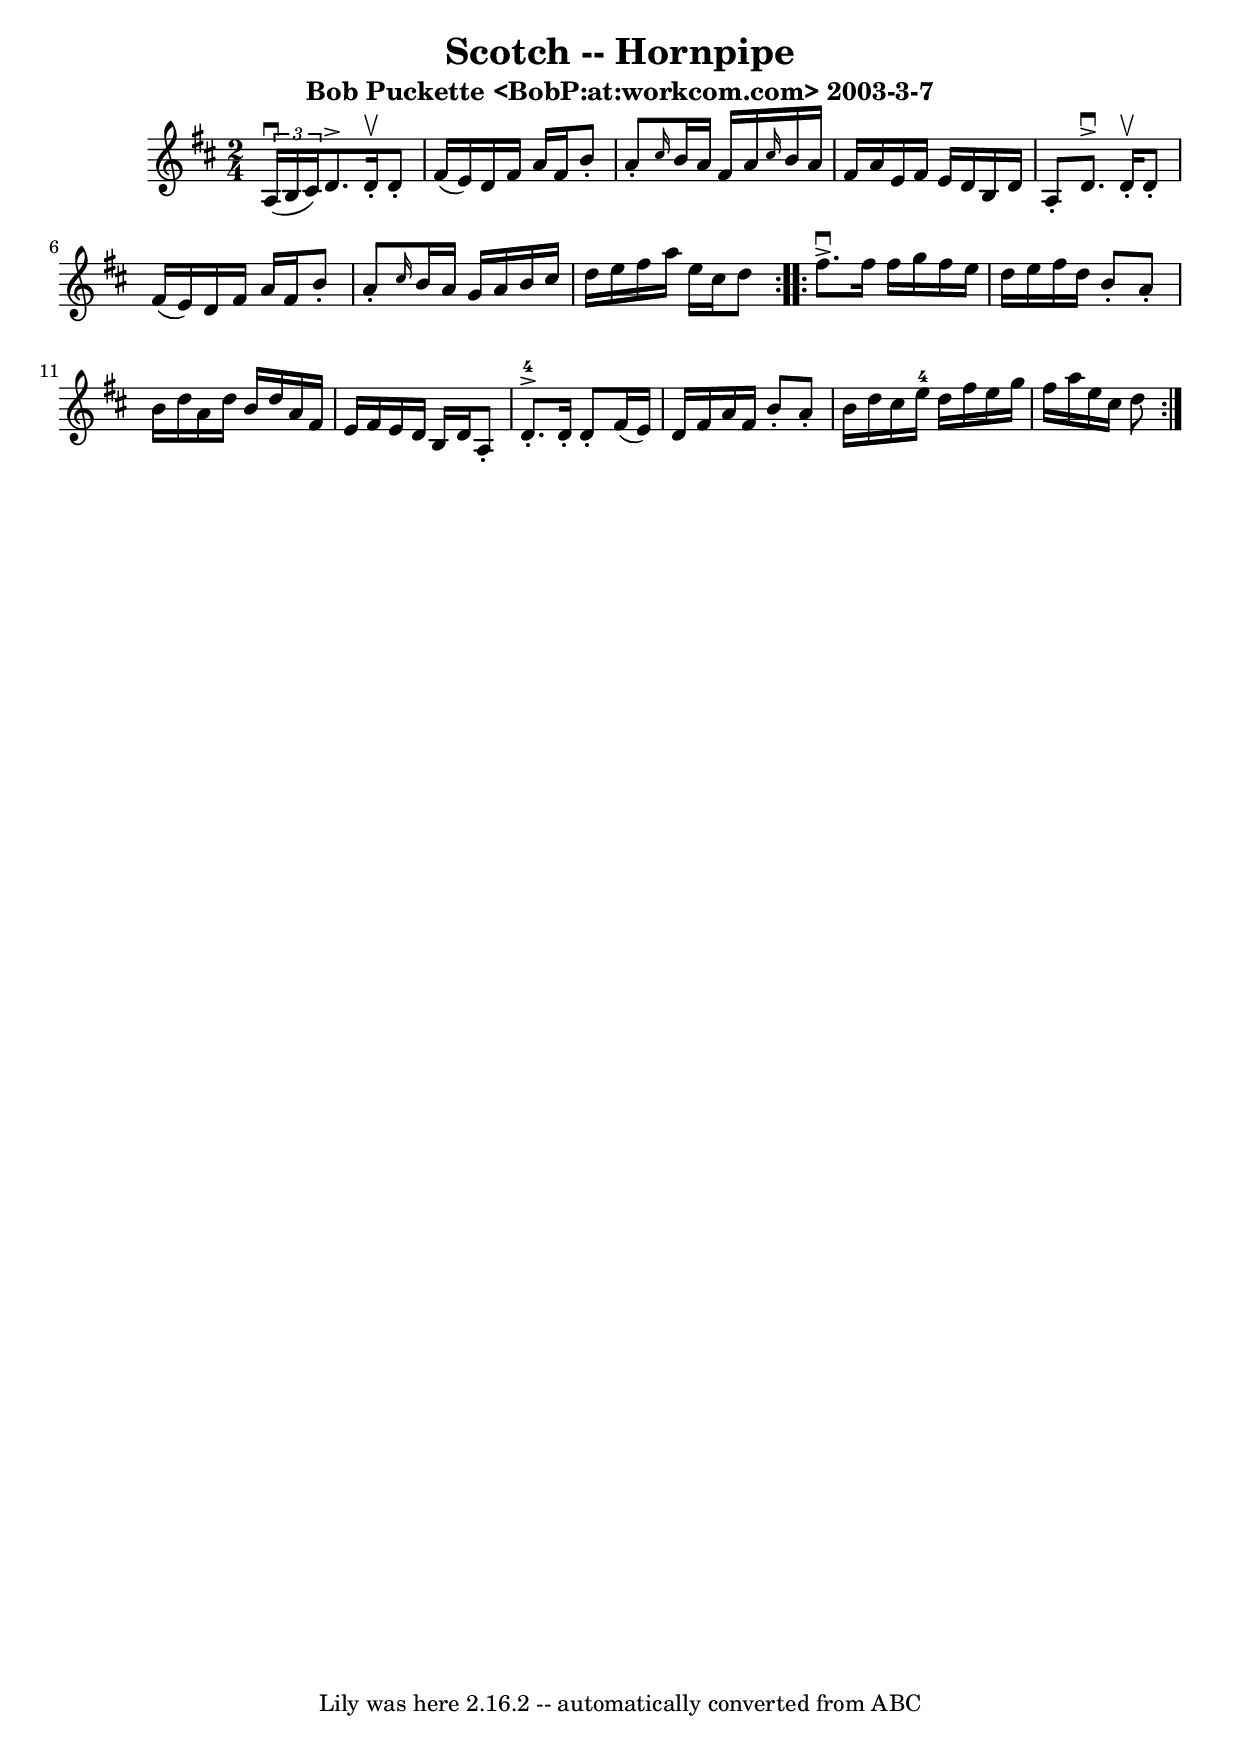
\version "2.16.2"
\include "Mammoth.ily"
\header {
  %% book = "Cole's 1000 Fiddle Tunes"
  crossRefNumber = "1"
  footnotes = ""
  subtitle = "Bob Puckette <BobP:at:workcom.com> 2003-3-7"
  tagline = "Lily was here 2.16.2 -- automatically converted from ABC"
  title = "Scotch -- Hornpipe"

}
voicedefault =  {



  \repeat volta 2 {

    \time 2/4 
    \key d \major
    \times 2/3 { a16 (^\downbow b16 cis'16) 
	       } 
    |
    d'8.^\accent d'16 -.^\upbow d'8 -. fis'16 (e'16) 
    |
    d'16 fis'16 a'16 fis'16 b'8 -. a'8 -. |
    
    \grace { cis''16  
	   } b'16 a'16 fis'16 a'16  \grace { cis''16  
					   } 
    b'16 a'16 fis'16 a'16  |
    e'16 fis'16 e'16 d'16    
    b16 d'16 a8 -. |
    d'8.^\downbow^\accent d'16 -.^\upbow d'8 -. fis'16 (e'16) |
    d'16 fis'16 a'16 fis'16 b'8 -.  
    a'8 -. |
    \grace { cis''16  
	   } b'16 a'16 g'16 a'16 b'16  
    cis''16 d''16 e''16  |
    fis''16 a''16 e''16 cis''16    
    d''8  
  }     
  \repeat volta 2 {
    fis''8.^\downbow^\accent fis''16 fis''16  
    g''16 fis''16 e''16  |
    d''16 e''16 fis''16 d''16    
    b'8 -. a'8 -. |
    b'16 d''16 a'16 d''16 b'16 d''16    
    a'16 fis'16  |
    e'16 fis'16 e'16 d'16 b16 d'16 a8 -. |
    d'8.-4-.^\accent d'16 -. d'8 -. fis'16 (e'16) 
    |
    d'16 fis'16 a'16 fis'16 b'8 -. a'8 -. |
    b'16  
    d''16 cis''16 e''16-4 d''16 fis''16 e''16 g''16  |
    
    fis''16 a''16 e''16 cis''16 d''8  
  }   

}

\score{
  <<

    \context Staff="default"
    {
      \voicedefault 
      
    }

  >>
  \layout {
    
  }
  \midi {
  }

}
